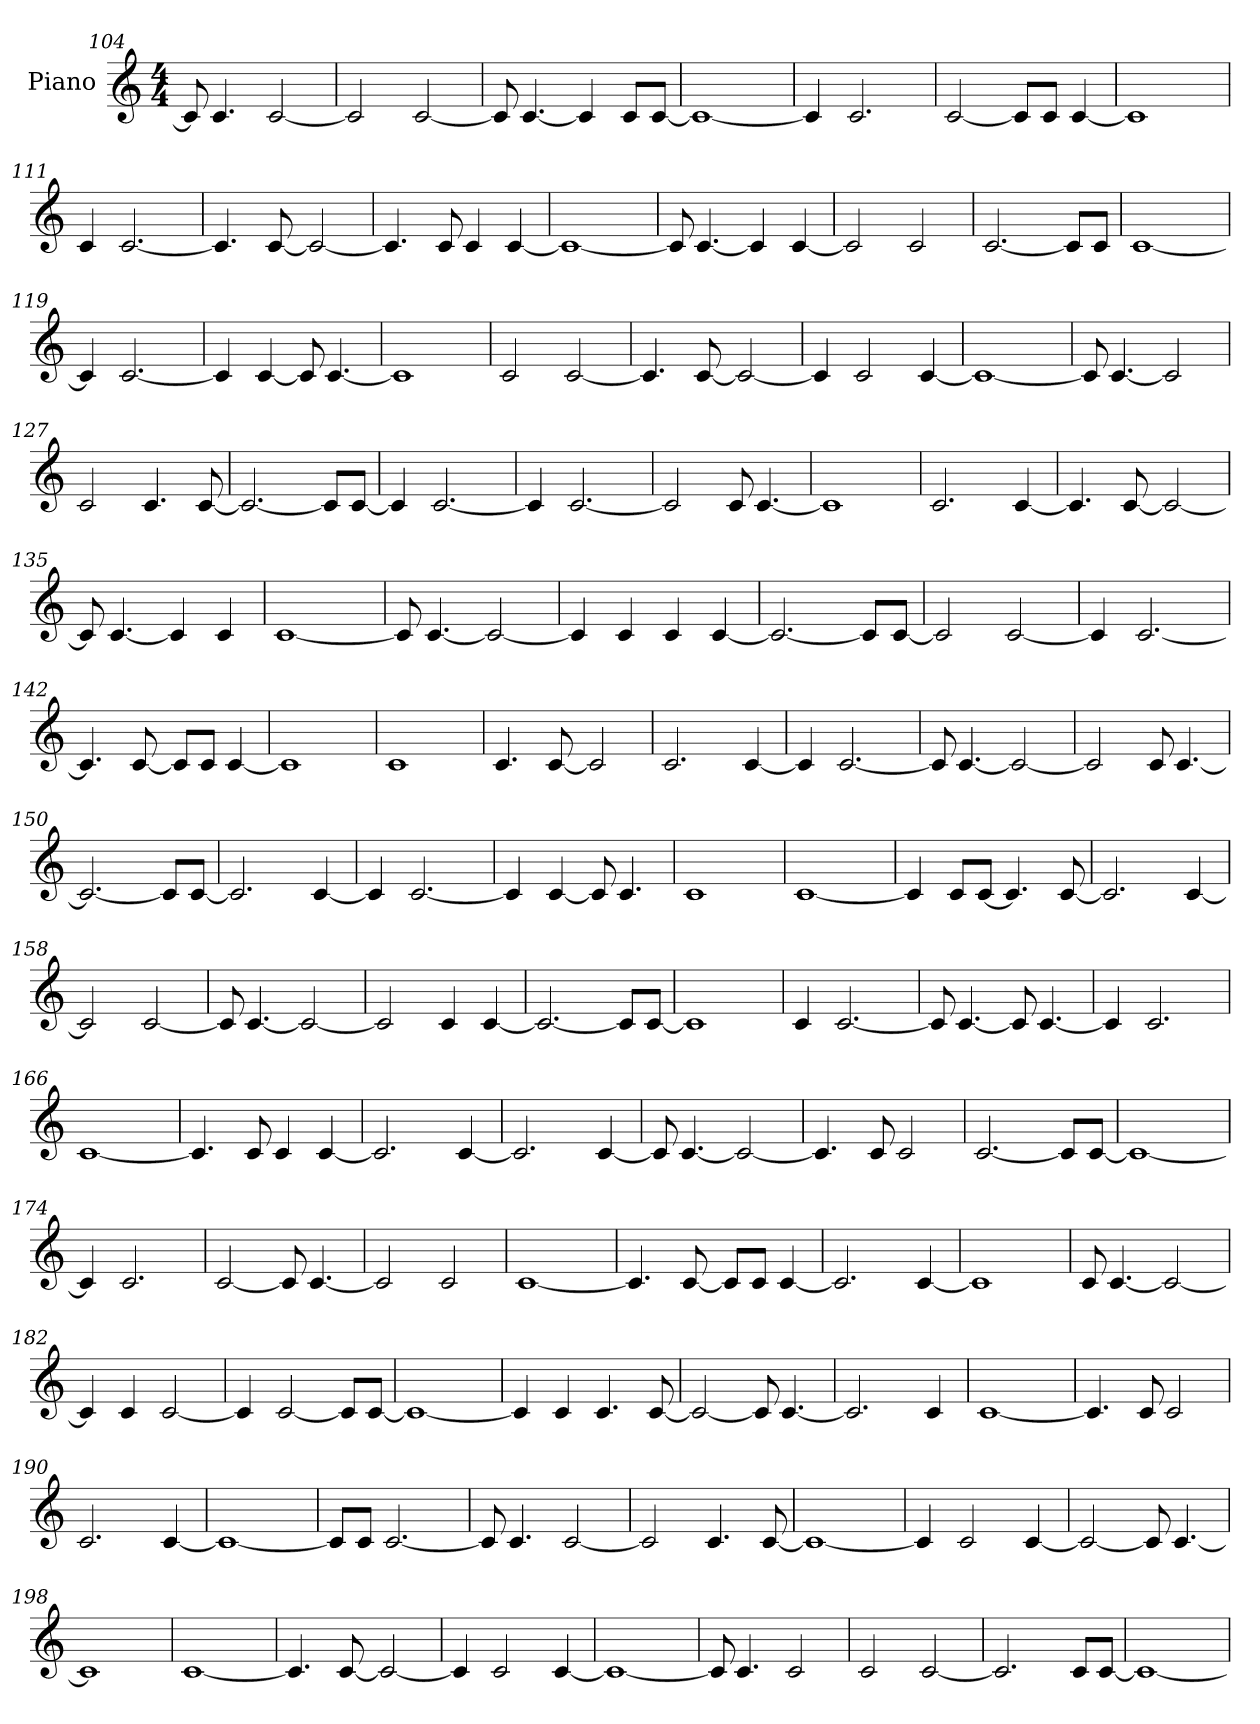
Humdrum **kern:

**kern
*part1
*staff1
*I"Piano
*I'Pno.
*clefG2
*k[]
*M4/4
=104
8c/]
4.c/
[2c/
=105
2c/]
[2c/
=106
8c/]
[4.c/
4c/]
8c/L
[8c/J
=107
1c_
=108
4c/]
2.c/
=109
[2c/
8c/L]
8c/J
[4c/
=110
1c]
=111
4c/
[2.c/
=112
4.c/]
[8c/
2c/_
=113
4.c/]
8c/
4c/
[4c/
=114
1c_
=115
8c/]
[4.c/
4c/]
[4c/
=116
2c/]
2c/
=117
[2.c/
8c/L]
8c/J
=118
[1c
=119
4c/]
[2.c/
=120
4c/]
[4c/
8c/]
[4.c/
=121
1c]
=122
2c/
[2c/
=123
4.c/]
[8c/
2c/_
=124
4c/]
2c/
[4c/
=125
1c_
=126
8c/]
[4.c/
2c/]
=127
2c/
4.c/
[8c/
=128
2.c/_
8c/L]
[8c/J
=129
4c/]
[2.c/
=130
4c/]
[2.c/
=131
2c/]
8c/
[4.c/
=132
1c]
=133
2.c/
[4c/
=134
4.c/]
[8c/
2c/_
=135
8c/]
[4.c/
4c/]
4c/
=136
[1c
=137
8c/]
[4.c/
2c/_
=138
4c/]
4c/
4c/
[4c/
=139
2.c/_
8c/L]
[8c/J
=140
2c/]
[2c/
=141
4c/]
[2.c/
=142
4.c/]
[8c/
8c/L]
8c/J
[4c/
=143
1c]
=144
1c
=145
4.c/
[8c/
2c/]
=146
2.c/
[4c/
=147
4c/]
[2.c/
=148
8c/]
[4.c/
2c/_
=149
2c/]
8c/
[4.c/
=150
2.c/_
8c/L]
[8c/J
=151
2.c/]
[4c/
=152
4c/]
[2.c/
=153
4c/]
[4c/
8c/]
4.c/
=154
1c
=155
[1c
=156
4c/]
8c/L
[8c/J
4.c/]
[8c/
=157
2.c/]
[4c/
=158
2c/]
[2c/
=159
8c/]
[4.c/
2c/_
=160
2c/]
4c/
[4c/
=161
2.c/_
8c/L]
[8c/J
=162
1c]
=163
4c/
[2.c/
=164
8c/]
[4.c/
8c/]
[4.c/
=165
4c/]
2.c/
=166
[1c
=167
4.c/]
8c/
4c/
[4c/
=168
2.c/]
[4c/
=169
2.c/]
[4c/
=170
8c/]
[4.c/
2c/_
=171
4.c/]
8c/
2c/
=172
[2.c/
8c/L]
[8c/J
=173
1c_
=174
4c/]
2.c/
=175
[2c/
8c/]
[4.c/
=176
2c/]
2c/
=177
[1c
=178
4.c/]
[8c/
8c/L]
8c/J
[4c/
=179
2.c/]
[4c/
=180
1c]
=181
8c/
[4.c/
2c/_
=182
4c/]
4c/
[2c/
=183
4c/]
[2c/
8c/L]
[8c/J
=184
1c_
=185
4c/]
4c/
4.c/
[8c/
=186
2c/_
8c/]
[4.c/
=187
2.c/]
4c/
=188
[1c
=189
4.c/]
8c/
2c/
=190
2.c/
[4c/
=191
1c_
=192
8c/L]
8c/J
[2.c/
=193
8c/]
4.c/
[2c/
=194
2c/]
4.c/
[8c/
=195
1c_
=196
4c/]
2c/
[4c/
=197
2c/_
8c/]
[4.c/
=198
1c]
=199
[1c
=200
4.c/]
[8c/
2c/_
=201
4c/]
2c/
[4c/
=202
1c_
=203
8c/]
4.c/
2c/
=204
2c/
[2c/
=205
2.c/]
8c/L
[8c/J
=206
1c_
=
*-
